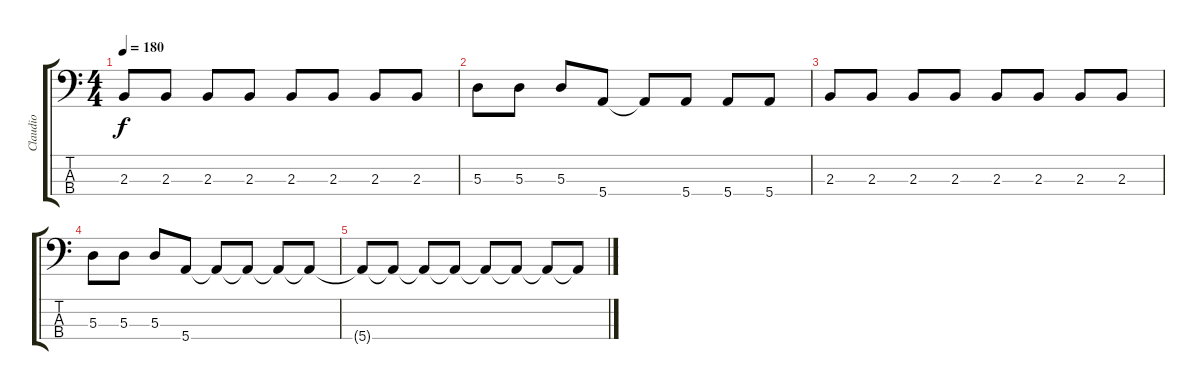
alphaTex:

\track ("Claudio" "Claudio") {instrument electricbassfinger}
\staff {score tabs}
\tuning (G2 D2 A1 E1) {hide}
\ts (4 4)
\tempo 180
\clef f4
\ks c
2.3.8{dy f} 2.3.8 2.3.8 2.3.8 2.3.8 2.3.8 2.3.8 2.3.8 |
5.3.8 5.3.8 5.3.8 5.4.8 5.4{t}.8 5.4.8 5.4.8 5.4.8 |
2.3.8 2.3.8 2.3.8 2.3.8 2.3.8 2.3.8 2.3.8 2.3.8 |
5.3.8 5.3.8 5.3.8 5.4.8 5.4{t}.8 5.4{t}.8 5.4{t}.8 5.4{t}.8 |
5.4{t}.8 5.4{t}.8 5.4{t}.8 5.4{t}.8 5.4{t}.8 5.4{t}.8 5.4{t}.8 5.4{t}.8
